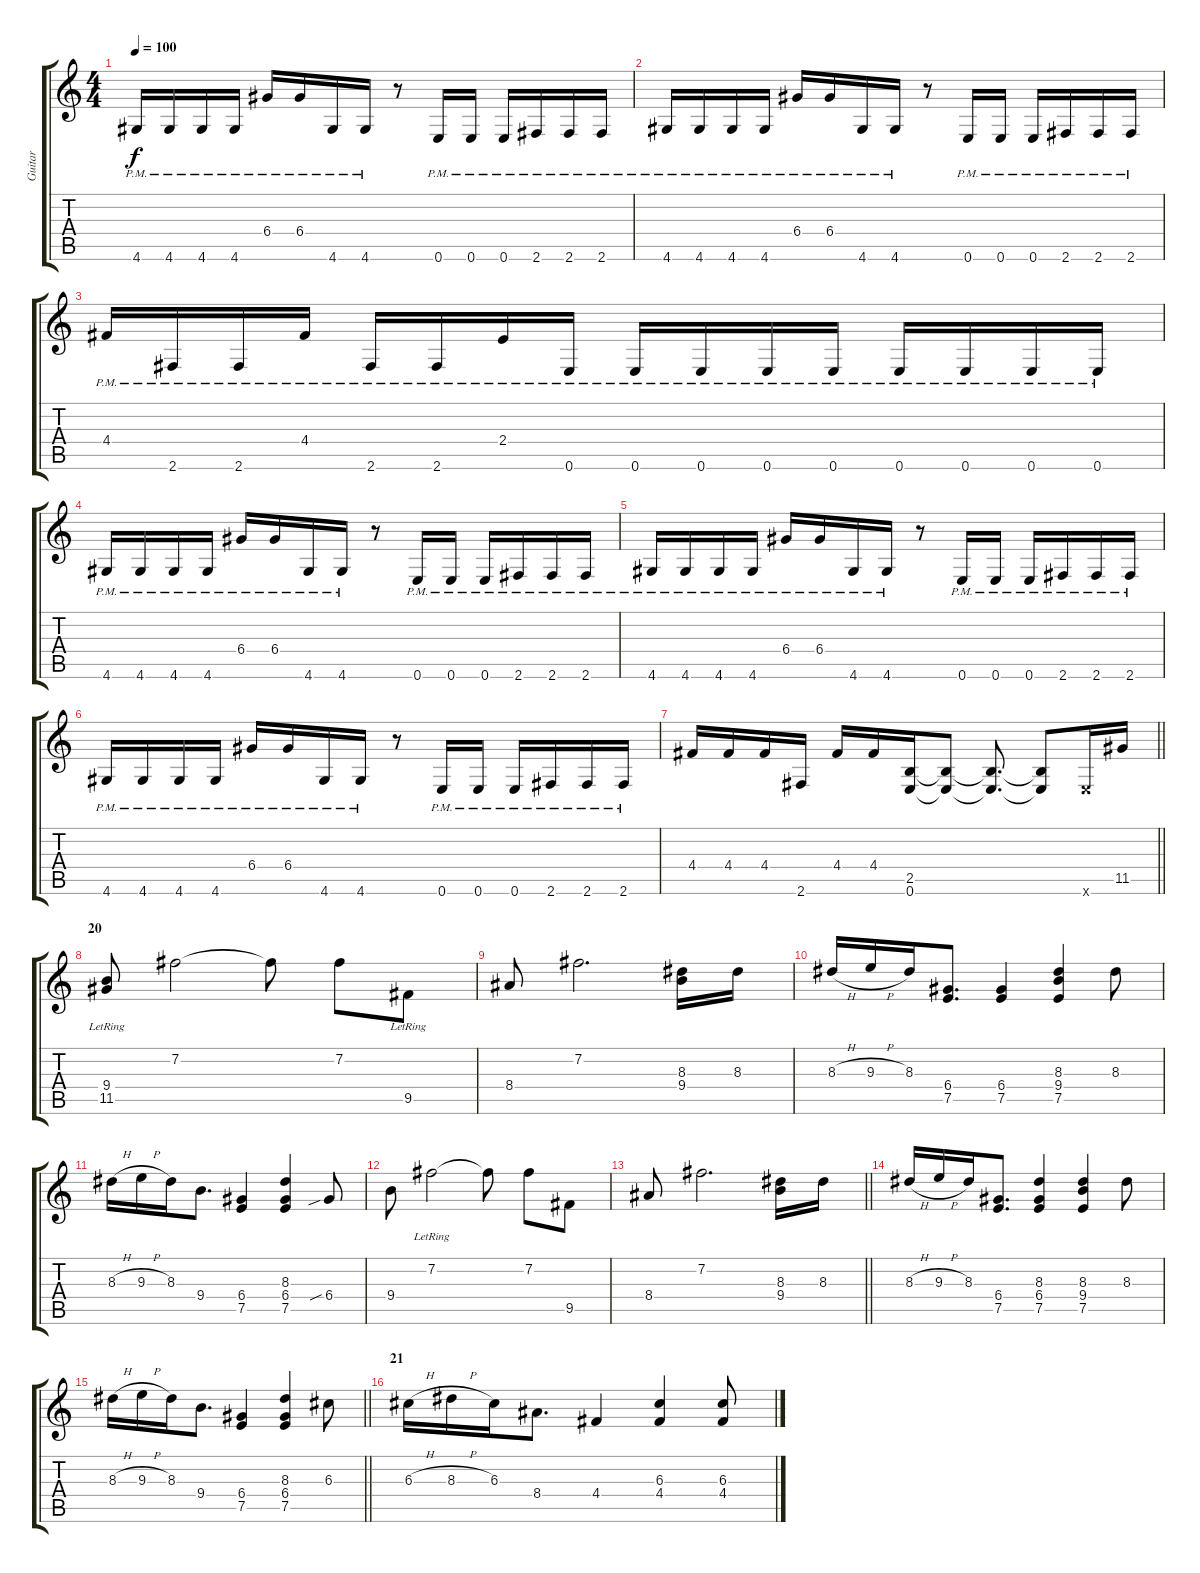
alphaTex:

\track ("Guitar" "Guitar") {instrument distortionguitar}
\staff {score tabs}
\tuning (E4 B3 G3 D3 A2 E2) {hide}
\ts (4 4)
\tempo 100
\clef g2
\ks c
4.6{pm}.16{dy f} 4.6{pm}.16 4.6{pm}.16 4.6{pm}.16 6.4{pm}.16 6.4{pm}.16 4.6{pm}.16 4.6{pm}.16 r.8 0.6{pm}.16 0.6{pm}.16 0.6{pm}.16 2.6{pm}.16 2.6{pm}.16 2.6{pm}.16 |
4.6{pm}.16 4.6{pm}.16 4.6{pm}.16 4.6{pm}.16 6.4{pm}.16 6.4{pm}.16 4.6{pm}.16 4.6{pm}.16 r.8 0.6{pm}.16 0.6{pm}.16 0.6{pm}.16 2.6{pm}.16 2.6{pm}.16 2.6{pm}.16 |
4.4{pm}.16 2.6{pm}.16 2.6{pm}.16 4.4{pm}.16 2.6{pm}.16 2.6{pm}.16 2.4{pm}.16 0.6{pm}.16 0.6{pm}.16 0.6{pm}.16 0.6{pm}.16 0.6{pm}.16 0.6{pm}.16 0.6{pm}.16 0.6{pm}.16 0.6{pm}.16 |
4.6{pm}.16 4.6{pm}.16 4.6{pm}.16 4.6{pm}.16 6.4{pm}.16 6.4{pm}.16 4.6{pm}.16 4.6{pm}.16 r.8 0.6{pm}.16 0.6{pm}.16 0.6{pm}.16 2.6{pm}.16 2.6{pm}.16 2.6{pm}.16 |
4.6{pm}.16 4.6{pm}.16 4.6{pm}.16 4.6{pm}.16 6.4{pm}.16 6.4{pm}.16 4.6{pm}.16 4.6{pm}.16 r.8 0.6{pm}.16 0.6{pm}.16 0.6{pm}.16 2.6{pm}.16 2.6{pm}.16 2.6{pm}.16 |
4.6{pm}.16 4.6{pm}.16 4.6{pm}.16 4.6{pm}.16 6.4{pm}.16 6.4{pm}.16 4.6{pm}.16 4.6{pm}.16 r.8 0.6{pm}.16 0.6{pm}.16 0.6{pm}.16 2.6{pm}.16 2.6{pm}.16 2.6{pm}.16 |
\barLineRight lightlight
4.4.16 4.4.16 4.4.16 2.6.16 4.4.16 4.4.16 (2.5 0.6).16 (2.5{t} 0.6{t}).8 (2.5{t} 0.6{t}).8{d} (2.5{t} 0.6{t}).8 0.6{x}.16 11.5.16 |
\section ("" "20")
(9.4{lr} 11.5).8 7.2.2 7.2{t}.8 7.2.8 9.5{lr}.8 |
8.4.8 7.2.2{d} (8.3 9.4).16 8.3.16 |
8.3{h}.16 9.3{h}.16 8.3.16 (6.4 7.5).8{d} (6.4 7.5).4 (8.3 9.4 7.5).4 8.3.8 |
8.3{h}.16 9.3{h}.16 8.3.16 9.4.8{d} (6.4 7.5).4 (8.3 6.4 7.5).4 6.4{sib}.8 |
9.4.8 7.2{lr}.2 7.2{t}.8 7.2.8 9.5.8 |
\barLineRight lightlight
8.4.8 7.2.2{d} (8.3 9.4).16 8.3.16 |
\section ("" "")
8.3{h}.16 9.3{h}.16 8.3.16 (6.4 7.5).8{d} (8.3 6.4 7.5).4 (8.3 9.4 7.5).4 8.3.8 |
\barLineRight lightlight
8.3{h}.16 9.3{h}.16 8.3.16 9.4.8{d} (6.4 7.5).4 (8.3 6.4 7.5).4 6.3.8 |
\section ("" "21")
6.3{h}.16 8.3{h}.16 6.3.16 8.4.8{d} 4.4.4 (6.3 4.4).4 (6.3 4.4).8
